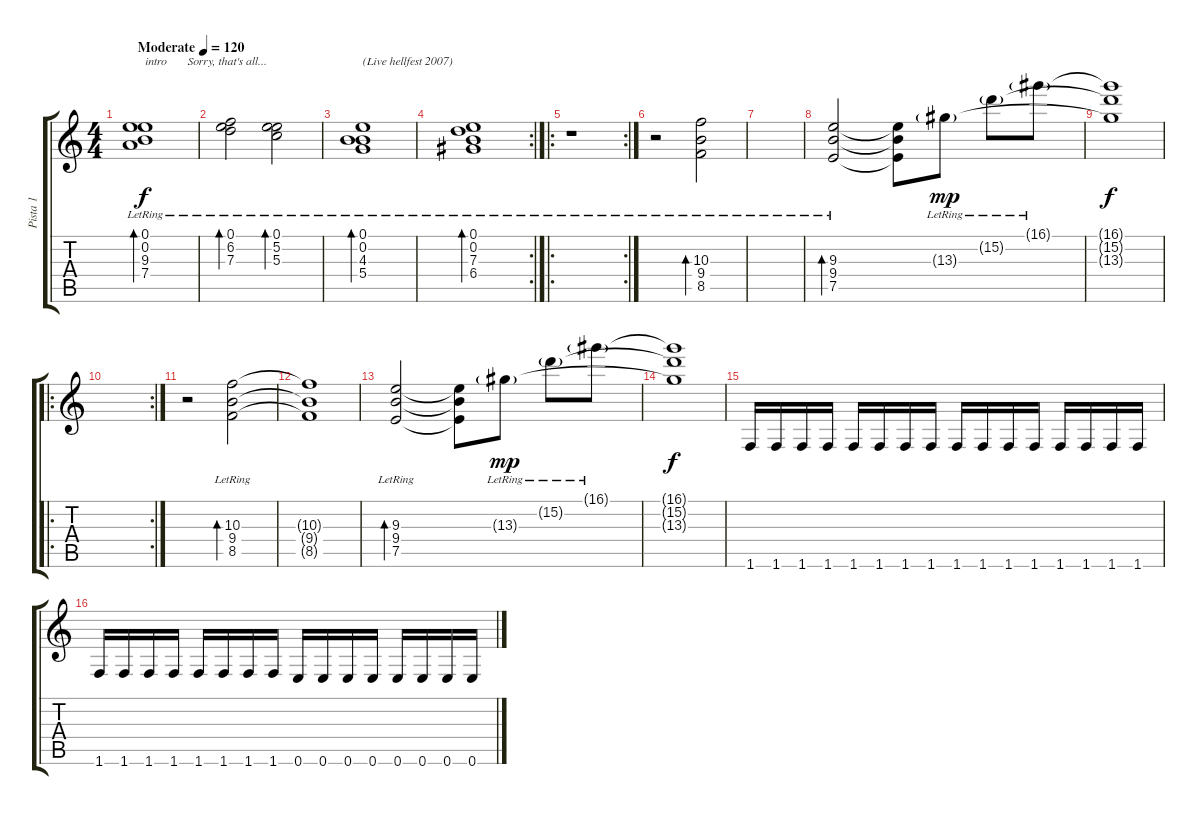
\track ("Pista 1" "Pista 1") {instrument electricguitarclean}
\staff {score tabs}
\tuning (E4 B3 G3 D3 A2 E2) {hide}
\ts (4 4)
\tempo (120 "Moderate")
\clef g2
\ks c
(0.1{lr} 0.2{lr} 9.3{lr} 7.4{lr}).1{bd 240 txt "intro       Sorry, that's all...     " dy f instrument electricguitarclean} |
(0.1{lr} 6.2{lr} 7.3).2{bd 240} (0.1{lr} 5.2{lr} 5.3{lr}).2{bd 240} |
(0.1{lr} 0.2{lr} 4.3{lr} 5.4).1{bd 240 txt "(Live hellfest 2007)"} |
\rc 2
(0.1{lr} 0.2{lr} 7.3{lr} 6.4{lr}).1{bd 240} |
\ro
\rc 2
r.1 |
r.2{instrument distortionguitar} (10.3{lr} 9.4{lr} 8.5{lr}).2{bd 480} |
|
(9.3{lr} 9.4{lr} 7.5{lr}).2{bd 480} (9.3{t} 9.4{t} 7.5{t}).8 13.3{g lr}.8{dy mp} 15.2{g lr}.8 16.1{g lr}.8 |
(16.1{t} 15.2{t} 13.3{t}).1{dy f} |
\ro
\rc 2
|
r.2{instrument distortionguitar} (10.3{lr} 9.4{lr} 8.5{lr}).2{bd 480} |
(10.3{t} 9.4{t} 8.5{t}).1 |
(9.3{lr} 9.4{lr} 7.5{lr}).2{bd 480} (9.3{t} 9.4{t} 7.5{t}).8 13.3{g lr}.8{dy mp} 15.2{g lr}.8 16.1{g lr}.8 |
(16.1{t} 15.2{t} 13.3{t}).1{dy f} |
1.6.16{instrument distortionguitar} 1.6.16 1.6.16 1.6.16 1.6.16 1.6.16 1.6.16 1.6.16 1.6.16 1.6.16 1.6.16 1.6.16 1.6.16 1.6.16 1.6.16 1.6.16 |
1.6.16 1.6.16 1.6.16 1.6.16 1.6.16 1.6.16 1.6.16 1.6.16 0.6.16 0.6.16 0.6.16 0.6.16 0.6.16 0.6.16 0.6.16 0.6.16
